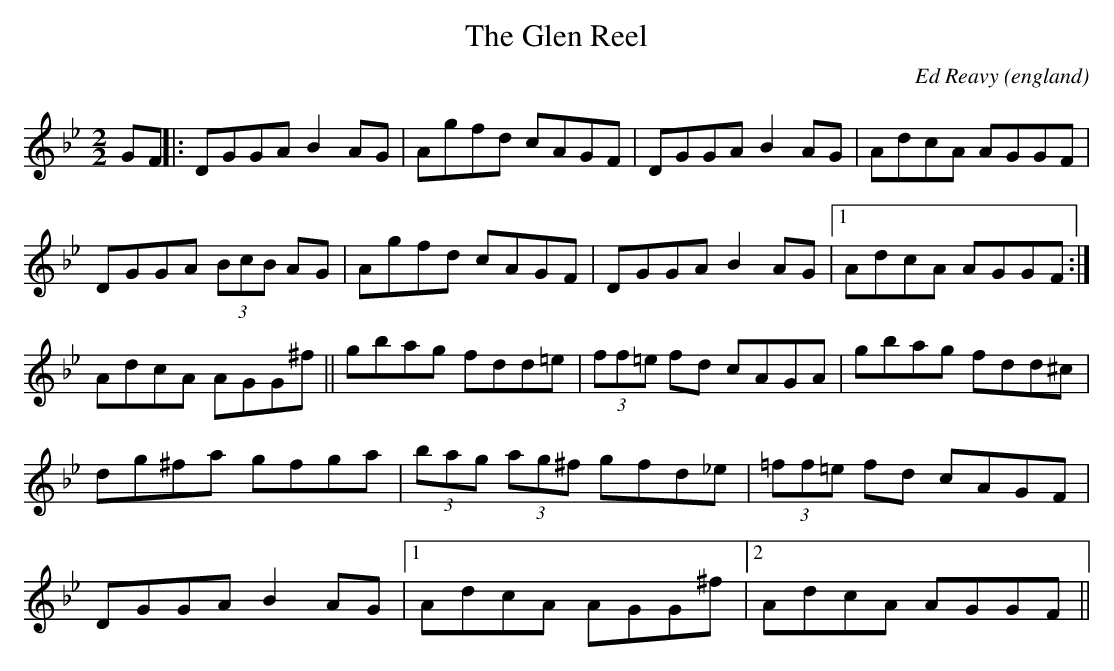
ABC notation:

X:1
T:The Glen Reel
O:england
M:2/2
L:1/8
C:Ed Reavy
K:Bb
GF||:DGGA B2 AG|Agfd cAGF|DGGA B2 AG|AdcA AGGF|
DGGA (3BcB AG|Agfd cAGF|DGGA B2 AG|1AdcA AGGF:|
2AdcA AGG^f||gbag fdd=e|(3ff=e fd cAGA|gbag fdd^c|
dg^fa gfga|(3bag (3ag^f gfd_e|(3=ff=e fd cAGF|
DGGA B2 AG|1AdcA AGG^f|2AdcA AGGF||
